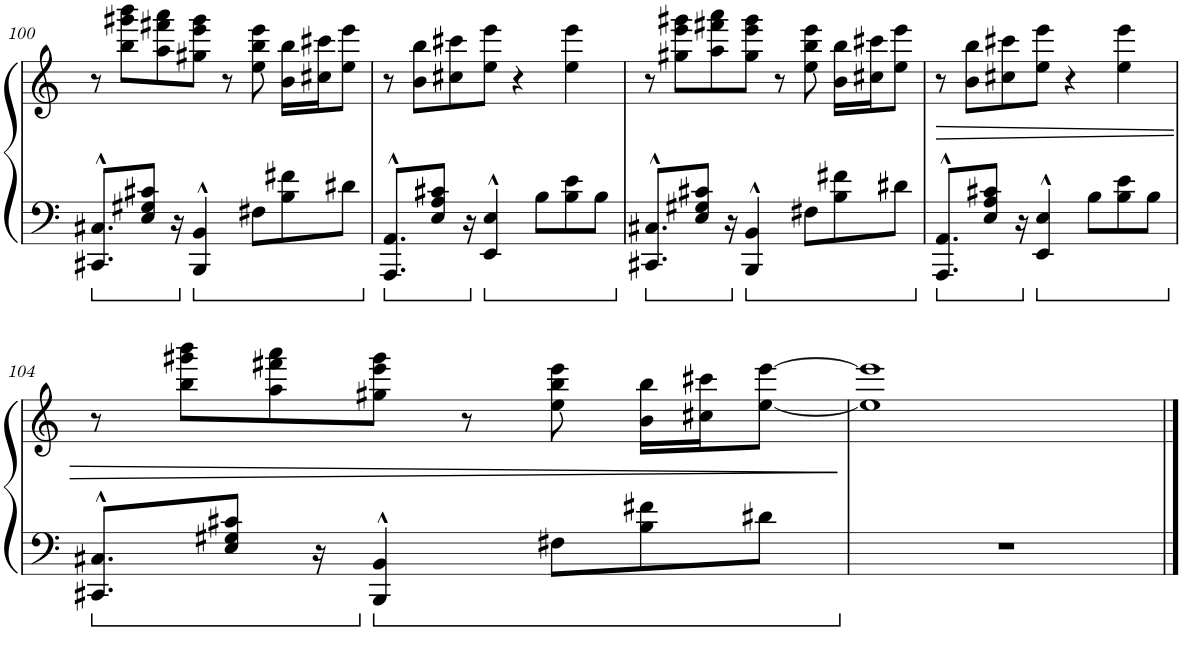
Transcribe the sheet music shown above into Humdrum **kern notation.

**kern	**kern	**dynam
*part1	*part1	*part1
*staff2	*staff1	*staff1/2
*I"Piano	*	*
*I'Pno.	*	*
!!LO:PB:g=z
*clefF4	*clefG2	*
*k[]	*k[]	*
*M4/4	*M4/4	*
=100	=100	=100
8.CC#X/^^ 8.C#X/^^L	8r	.
.	8bb\ 8ggg#X\ 8bbb\L	.
8E/ 8G#X/ 8c#X/J	.	.
.	8aa\ 8fff#X\ 8aaa\	.
16r	.	.
4BBB/^^ 4BB/^^	8gg#X\ 8eee\ 8ggg#\J	.
.	8r	.
8F#X\L	8ee\ 8bb\ 8eee\	.
8B\ 8f#X\	16b\ 16bb\LL	.
.	16cc#X\ 16ccc#X\J	.
8d#X\J	8ee\ 8eee\J	.
=101	=101	=101
8.AAA/^^ 8.AA/^^L	8r	.
.	8b\ 8bb\L	.
8E/ 8A/ 8c#X/J	.	.
.	8cc#X\ 8ccc#X\	.
16r	.	.
4EE/^^ 4E/^^	8ee\ 8eee\J	.
.	4r	.
8B\L	.	.
8B\ 8e\	4ee\ 4eee\	.
8B\J	.	.
=102	=102	=102
8.CC#X/^^ 8.C#X/^^L	8r	.
.	8gg#X\ 8eee\ 8ggg#X\L	.
8E/ 8G#X/ 8c#X/J	.	.
.	8aa\ 8fff#X\ 8aaa\	.
16r	.	.
4BBB/^^ 4BB/^^	8gg#\ 8eee\ 8ggg#\J	.
.	8r	.
8F#X\L	8ee\ 8bb\ 8eee\	.
8B\ 8f#X\	16b\ 16bb\LL	.
.	16cc#X\ 16ccc#X\J	.
8d#X\J	8ee\ 8eee\J	.
=103	=103	=103
!	!	!LO:HP:b
8.AAA/^^ 8.AA/^^L	8r	>
.	8b\ 8bb\L	.
8E/ 8A/ 8c#X/J	.	.
.	8cc#X\ 8ccc#X\	.
16r	.	.
4EE/^^ 4E/^^	8ee\ 8eee\J	.
.	4r	.
8B\L	.	.
8B\ 8e\	4ee\ 4eee\	.
8B\J	.	.
!!LO:LB:g=z
=104	=104	=104
8.CC#X/^^ 8.C#X/^^L	8r	.
.	8bb\ 8ggg#X\ 8bbb\L	.
8E/ 8G#X/ 8c#X/J	.	.
.	8aa\ 8fff#X\ 8aaa\	.
16r	.	.
4BBB/^^ 4BB/^^	8gg#X\ 8eee\ 8ggg#\J	.
.	8r	.
8F#X\L	8ee\ 8bb\ 8eee\	.
8B\ 8f#X\	16b\ 16bb\LL	.
.	16cc#X\ 16ccc#X\J	.
8d#X\J	[8ee\ [8eee\J	.
.	.	]
=105	=105	=105
1r	1ee] 1eee]	.
==	==	==
*-	*-	*-
